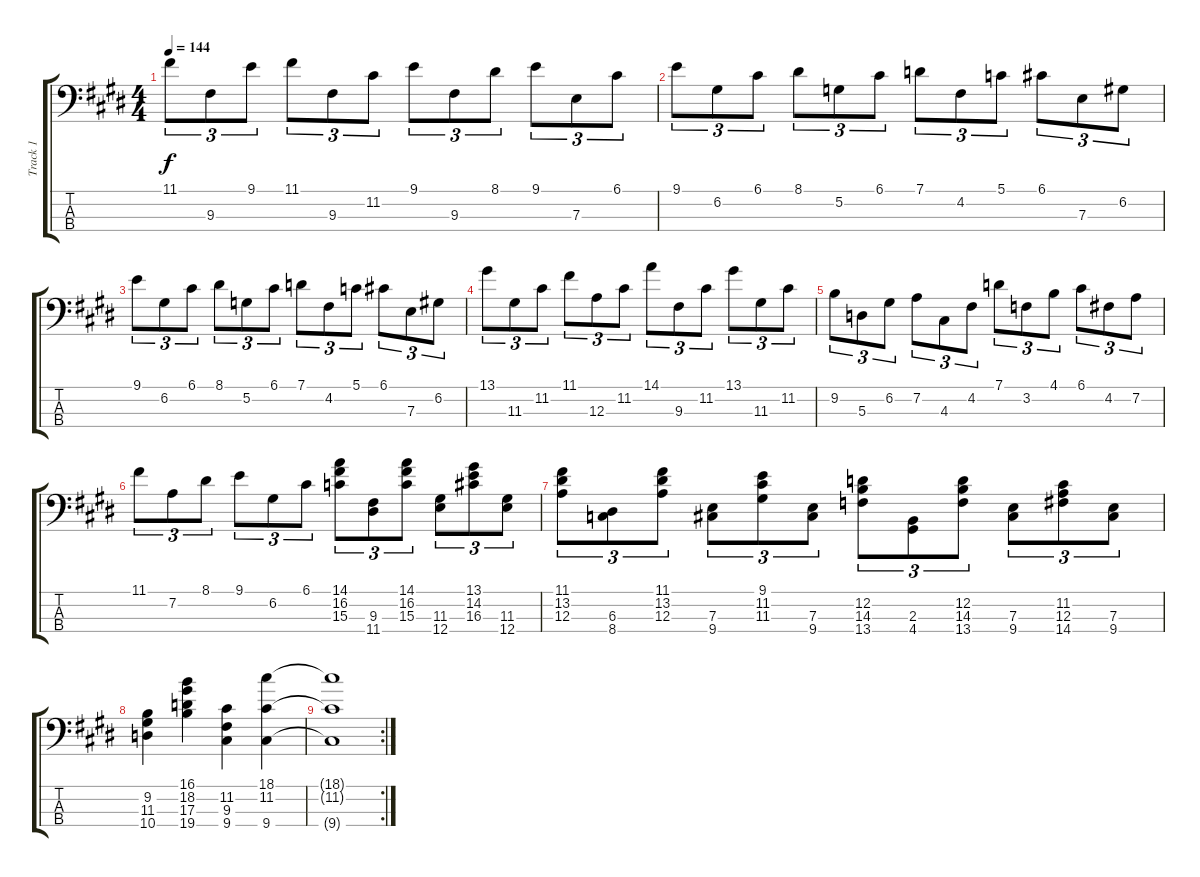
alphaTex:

\track ("Track 1" "Track 1") {instrument electricbassfinger}
\staff {score tabs}
\tuning (G2 D2 A1 E1) {hide}
\ts (4 4)
\tempo 144
\clef f4
\ks c#minor
11.1.8{tu (3 2) dy f} 9.3.8{tu (3 2)} 9.1.8{tu (3 2)} 11.1.8{tu (3 2)} 9.3.8{tu (3 2)} 11.2.8{tu (3 2)} 9.1.8{tu (3 2)} 9.3.8{tu (3 2)} 8.1.8{tu (3 2)} 9.1.8{tu (3 2)} 7.3.8{tu (3 2)} 6.1.8{tu (3 2)} |
9.1.8{tu (3 2)} 6.2.8{tu (3 2)} 6.1.8{tu (3 2)} 8.1.8{tu (3 2)} 5.2.8{tu (3 2)} 6.1.8{tu (3 2)} 7.1.8{tu (3 2)} 4.2.8{tu (3 2)} 5.1.8{tu (3 2)} 6.1.8{tu (3 2)} 7.3.8{tu (3 2)} 6.2.8{tu (3 2)} |
9.1.8{tu (3 2)} 6.2.8{tu (3 2)} 6.1.8{tu (3 2)} 8.1.8{tu (3 2)} 5.2.8{tu (3 2)} 6.1.8{tu (3 2)} 7.1.8{tu (3 2)} 4.2.8{tu (3 2)} 5.1.8{tu (3 2)} 6.1.8{tu (3 2)} 7.3.8{tu (3 2)} 6.2.8{tu (3 2)} |
13.1.8{tu (3 2)} 11.3.8{tu (3 2)} 11.2.8{tu (3 2)} 11.1.8{tu (3 2)} 12.3.8{tu (3 2)} 11.2.8{tu (3 2)} 14.1.8{tu (3 2)} 9.3.8{tu (3 2)} 11.2.8{tu (3 2)} 13.1.8{tu (3 2)} 11.3.8{tu (3 2)} 11.2.8{tu (3 2)} |
9.2.8{tu (3 2)} 5.3.8{tu (3 2)} 6.2.8{tu (3 2)} 7.2.8{tu (3 2)} 4.3.8{tu (3 2)} 4.2.8{tu (3 2)} 7.1.8{tu (3 2)} 3.2.8{tu (3 2)} 4.1.8{tu (3 2)} 6.1.8{tu (3 2)} 4.2.8{tu (3 2)} 7.2.8{tu (3 2)} |
11.1.8{tu (3 2)} 7.2.8{tu (3 2)} 8.1.8{tu (3 2)} 9.1.8{tu (3 2)} 6.2.8{tu (3 2)} 6.1.8{tu (3 2)} (14.1 16.2 15.3).8{tu (3 2)} (9.3 11.4).8{tu (3 2)} (14.1 16.2 15.3).8{tu (3 2)} (11.3 12.4).8{tu (3 2)} (13.1 14.2 16.3).8{tu (3 2)} (11.3 12.4).8{tu (3 2)} |
(11.1 13.2 12.3).8{tu (3 2)} (6.3 8.4).8{tu (3 2)} (11.1 13.2 12.3).8{tu (3 2)} (7.3 9.4).8{tu (3 2)} (9.1 11.2 11.3).8{tu (3 2)} (7.3 9.4).8{tu (3 2)} (12.2 14.3 13.4).8{tu (3 2)} (2.3 4.4).8{tu (3 2)} (12.2 14.3 13.4).8{tu (3 2)} (7.3 9.4).8{tu (3 2)} (11.2 12.3 14.4).8{tu (3 2)} (7.3 9.4).8{tu (3 2)} |
(9.2 11.3 10.4).4 (16.1 18.2 17.3 19.4).4 (11.2 9.3 9.4).4 (18.1 11.2 9.4).4 |
\rc 2
(18.1{t} 11.2{t} 9.4{t}).1
